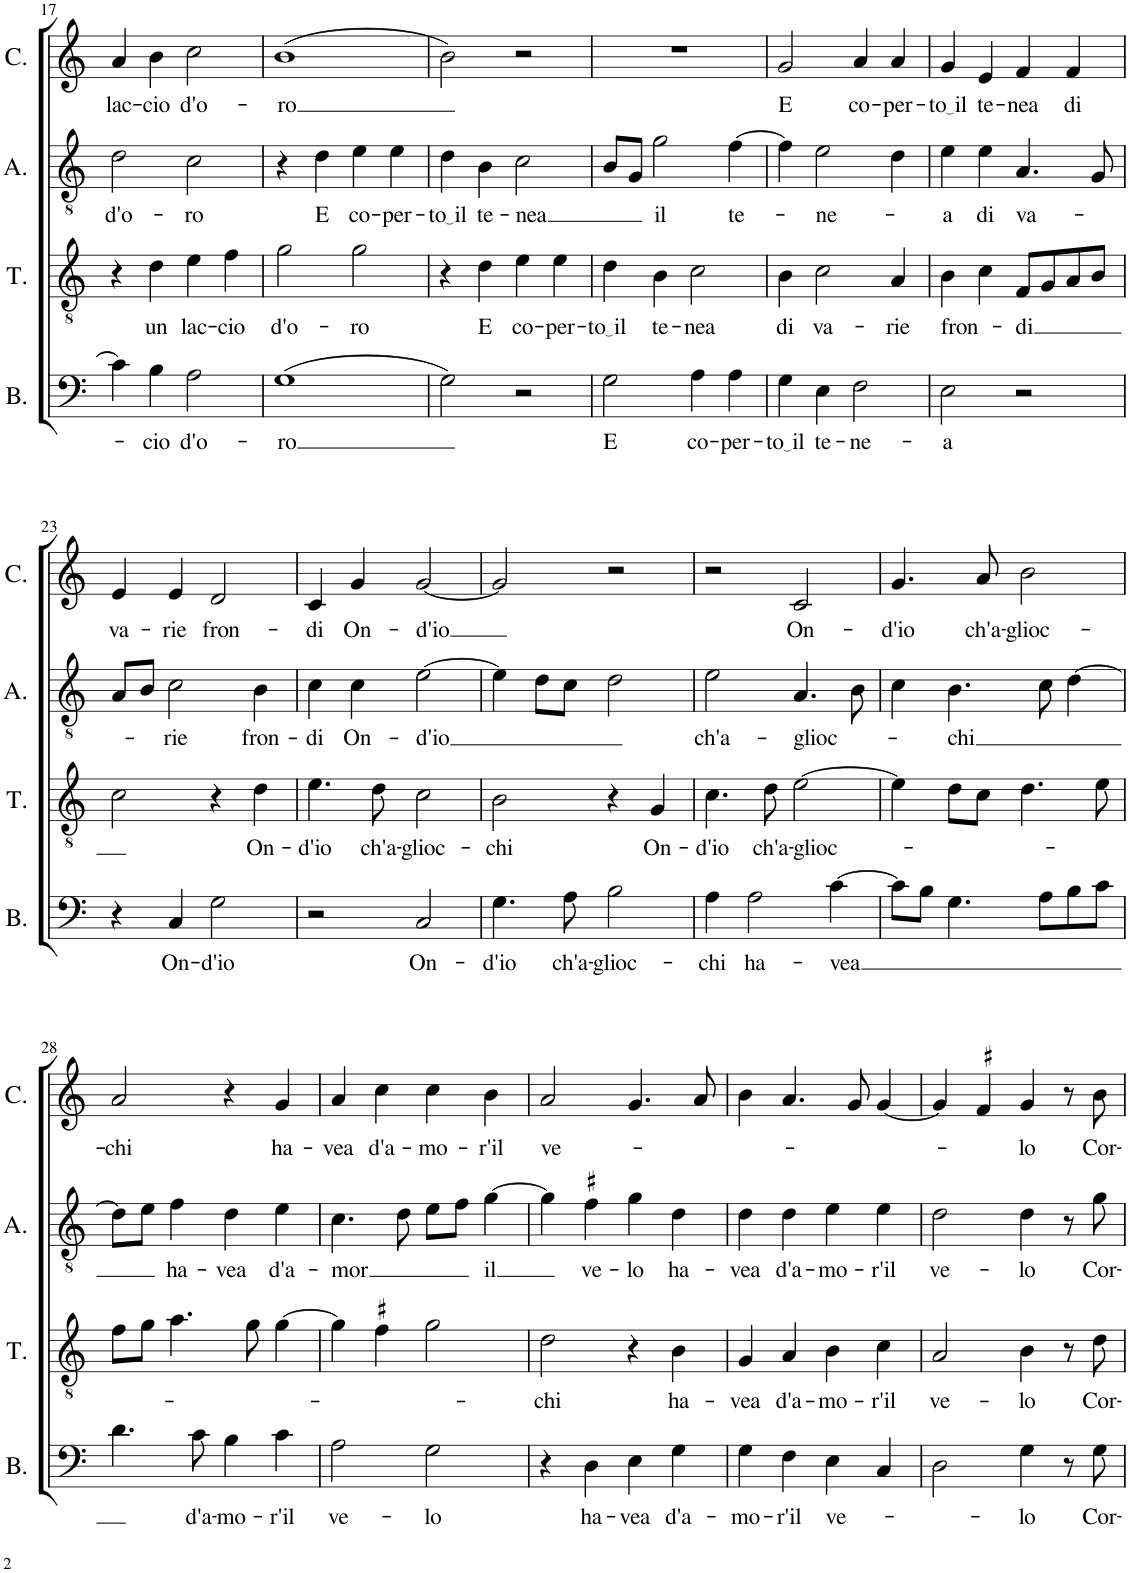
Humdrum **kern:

**kern	**text	**kern	**text	**kern	**text	**kern	**text
*part4	*part4	*part3	*part3	*part2	*part2	*part1	*part1
*staff4	*staff4	*staff3	*staff3	*staff2	*staff2	*staff1	*staff1
*I"Bass	*	*I"Tenor	*	*I"Alto	*	*I"Canto	*
*I'B.	*	*I'T.	*	*I'A.	*	*I'C.	*
!!LO:PB:g=z
*clefF4	*	*clefGv2	*	*clefGv2	*	*clefG2	*
*k[]	*	*k[]	*	*k[]	*	*k[]	*
*M4/4	*	*M4/4	*	*M4/4	*	*M4/4	*
*met(c|)	*	*met(c|)	*	*met(c|)	*	*met(c|)	*
=17	=17	=17	=17	=17	=17	=17	=17
!	!	!	!	!	!LO:LY:b	!	!LO:LY:b
4c\]	.	4r	.	2d\	d'o-	4a/	lac-
!	!LO:LY:b	!	!LO:LY:b	!	!	!	!LO:LY:b
4B\	-cio	4d\	un	.	.	4b\	-cio
!	!LO:LY:b	!	!LO:LY:b	!	!LO:LY:b	!	!LO:LY:b
2A\	d'o-	4e\	lac-	2c\	-ro	2cc\	d'o-
!	!	!	!LO:LY:b	!	!	!	!
.	.	4f\	-cio	.	.	.	.
=18	=18	=18	=18	=18	=18	=18	=18
!	!LO:LY:b	!	!LO:LY:b	!	!	!	!LO:LY:b
(1G	-ro	2g\	d'o-	4r	.	(1b	-ro
!	!	!	!	!	!LO:LY:b	!	!
.	.	.	.	4d\	E	.	.
!	!	!	!LO:LY:b	!	!LO:LY:b	!	!
.	.	2g\	-ro	4e\	co-	.	.
!	!	!	!	!	!LO:LY:b	!	!
.	.	.	.	4e\	-per-	.	.
=19	=19	=19	=19	=19	=19	=19	=19
!	!	!	!	!	!LO:LY:b	!	!
2G\)	.	4r	.	4d\	to il	2b\)	.
!	!	!	!LO:LY:b	!	!LO:LY:b	!	!
.	.	4d\	E	4B\	te-	.	.
!	!	!	!LO:LY:b	!	!LO:LY:b	!	!
2r	.	4e\	co-	2c\	-nea	2r	.
!	!	!	!LO:LY:b	!	!	!	!
.	.	4e\	-per-	.	.	.	.
=20	=20	=20	=20	=20	=20	=20	=20
!	!LO:LY:b	!	!LO:LY:b	!	!	!	!
2G\	E	4d\	to il	8B/L	.	1r	.
.	.	.	.	8G/J	.	.	.
!	!	!	!LO:LY:b	!	!LO:LY:b	!	!
.	.	4B\	te-	2g\	il	.	.
!	!LO:LY:b	!	!LO:LY:b	!	!	!	!
4A\	co-	2c\	-nea	.	.	.	.
!	!LO:LY:b	!	!	!	!LO:LY:b	!	!
4A\	-per-	.	.	[4f\	te-	.	.
=21	=21	=21	=21	=21	=21	=21	=21
!	!LO:LY:b	!	!LO:LY:b	!	!	!	!LO:LY:b
4G\	to il	4B\	di	4f\]	.	2g/	E
!	!LO:LY:b	!	!LO:LY:b	!	!LO:LY:b	!	!
4E\	te-	2c\	va-	2e\	-ne-	.	.
!	!LO:LY:b	!	!	!	!	!	!LO:LY:b
2F\	-ne-	.	.	.	.	4a/	co-
!	!	!	!LO:LY:b	!	!	!	!LO:LY:b
.	.	4A/	-rie	4d\	.	4a/	-per-
=22	=22	=22	=22	=22	=22	=22	=22
!	!LO:LY:b	!	!LO:LY:b	!	!LO:LY:b	!	!LO:LY:b
2E\	-a	4B\	fron-	4e\	-a	4g/	to il
!	!	!	!	!	!LO:LY:b	!	!LO:LY:b
.	.	4c\	.	4e\	di	4e/	te-
!	!	!	!LO:LY:b	!	!LO:LY:b	!	!LO:LY:b
2r	.	8F/L	-di	4.A/	va-	4f/	-nea
.	.	8G/	.	.	.	.	.
!	!	!	!	!	!	!	!LO:LY:b
.	.	8A/	.	.	.	4f/	di
.	.	8B/J	.	8G/	.	.	.
!!LO:LB:g=z
=23	=23	=23	=23	=23	=23	=23	=23
!	!	!	!	!	!	!	!LO:LY:b
4r	.	2c\	.	8A/L	.	4e/	va-
.	.	.	.	8B/J	.	.	.
!	!LO:LY:b	!	!	!	!LO:LY:b	!	!LO:LY:b
4C/	On-	.	.	2c\	-rie	4e/	-rie
!	!LO:LY:b	!	!	!	!	!	!LO:LY:b
2G\	-d'io	4r	.	.	.	2d/	fron-
!	!	!	!LO:LY:b	!	!LO:LY:b	!	!
.	.	4d\	On-	4B\	fron-	.	.
=24	=24	=24	=24	=24	=24	=24	=24
!	!	!	!LO:LY:b	!	!LO:LY:b	!	!LO:LY:b
2r	.	4.e\	-d'io	4c\	-di	4c/	-di
!	!	!	!	!	!LO:LY:b	!	!LO:LY:b
.	.	.	.	4c\	On-	4g/	On-
!	!	!	!LO:LY:b	!	!	!	!
.	.	8d\	ch'a-	.	.	.	.
!	!LO:LY:b	!	!LO:LY:b	!	!LO:LY:b	!	!LO:LY:b
2C/	On-	2c\	-glioc-	[2e\	-d'io	[2g/	-d'io
=25	=25	=25	=25	=25	=25	=25	=25
!	!LO:LY:b	!	!LO:LY:b	!	!	!	!
4.G\	-d'io	2B\	-chi	4e\]	.	2g/]	.
.	.	.	.	8d\L	.	.	.
!	!LO:LY:b	!	!	!	!	!	!
8A\	ch'a-	.	.	8c\J	.	.	.
!	!LO:LY:b	!	!	!	!	!	!
2B\	-glioc-	4r	.	2d\	.	2r	.
!	!	!	!LO:LY:b	!	!	!	!
.	.	4G/	On-	.	.	.	.
=26	=26	=26	=26	=26	=26	=26	=26
!	!LO:LY:b	!	!LO:LY:b	!	!LO:LY:b	!	!
4A\	-chi	4.c\	-d'io	2e\	ch'a-	2r	.
!	!LO:LY:b	!	!	!	!	!	!
2A\	ha-	.	.	.	.	.	.
!	!	!	!LO:LY:b	!	!	!	!
.	.	8d\	ch'a-	.	.	.	.
!	!	!	!LO:LY:b	!	!LO:LY:b	!	!LO:LY:b
.	.	[2e\	-glioc-	4.A/	-glioc-	2c/	On-
!	!LO:LY:b	!	!	!	!	!	!
[4c\	-vea	.	.	.	.	.	.
.	.	.	.	8B\	.	.	.
=27	=27	=27	=27	=27	=27	=27	=27
!	!	!	!	!	!	!	!LO:LY:b
8c\L]	.	4e\]	.	4c\	.	4.g/	-d'io
8B\J	.	.	.	.	.	.	.
!	!	!	!	!	!LO:LY:b	!	!
4.G\	.	8d\L	.	4.B\	-chi	.	.
!	!	!	!	!	!	!	!LO:LY:b
.	.	8c\J	.	.	.	8a/	ch'a-
!	!	!	!	!	!	!	!LO:LY:b
.	.	4.d\	.	.	.	2b\	-glioc-
8A\L	.	.	.	8c\	.	.	.
8B\	.	.	.	[4d\	.	.	.
8c\J	.	8e\	.	.	.	.	.
!!LO:LB:g=z
=28	=28	=28	=28	=28	=28	=28	=28
!	!	!	!	!	!	!	!LO:LY:b
4.d\	.	8f\L	.	8d\L]	.	2a/	-chi
.	.	8g\J	.	8e\J	.	.	.
!	!	!	!	!	!LO:LY:b	!	!
.	.	4.a\	.	4f\	ha-	.	.
!	!LO:LY:b	!	!	!	!	!	!
8c\	d'a-	.	.	.	.	.	.
!	!LO:LY:b	!	!	!	!LO:LY:b	!	!
4B\	-mo-	.	.	4d\	-vea	4r	.
.	.	8g\	.	.	.	.	.
!	!LO:LY:b	!	!	!	!LO:LY:b	!	!LO:LY:b
4c\	-r'il	[4g\	.	4e\	d'a-	4g/	ha-
=29	=29	=29	=29	=29	=29	=29	=29
!	!LO:LY:b	!	!	!	!LO:LY:b	!	!LO:LY:b
2A\	ve-	4g\]	.	4.c\	-mor	4a/	-vea
!	!	!	!	!	!	!	!LO:LY:b
.	.	4f#X\	.	.	.	4cc\	d'a-
.	.	.	.	8d\	.	.	.
!	!LO:LY:b	!	!	!	!	!	!LO:LY:b
2G\	-lo	2g\	.	8e\L	.	4cc\	-mo-
.	.	.	.	8f\J	.	.	.
!	!	!	!	!	!LO:LY:b	!	!LO:LY:b
.	.	.	.	[4g\	il	4b\	-r'il
=30	=30	=30	=30	=30	=30	=30	=30
!	!	!	!LO:LY:b	!	!	!	!LO:LY:b
4r	.	2d\	-chi	4g\]	.	2a/	ve-
!	!LO:LY:b	!	!	!	!LO:LY:b	!	!
4D\	ha-	.	.	4f#X\	ve-	.	.
!	!LO:LY:b	!	!	!	!LO:LY:b	!	!
4E\	-vea	4r	.	4g\	-lo	4.g/	.
!	!LO:LY:b	!	!LO:LY:b	!	!LO:LY:b	!	!
4G\	d'a-	4B\	ha-	4d\	ha-	.	.
.	.	.	.	.	.	8a/	.
=31	=31	=31	=31	=31	=31	=31	=31
!	!LO:LY:b	!	!LO:LY:b	!	!LO:LY:b	!	!
4G\	-mo-	4G/	-vea	4d\	-vea	4b\	.
!	!LO:LY:b	!	!LO:LY:b	!	!LO:LY:b	!	!
4F\	-r'il	4A/	d'a-	4d\	d'a-	4.a/	.
!	!LO:LY:b	!	!LO:LY:b	!	!LO:LY:b	!	!
4E\	ve-	4B\	-mo-	4e\	-mo-	.	.
.	.	.	.	.	.	8g/	.
!	!	!	!LO:LY:b	!	!LO:LY:b	!	!
4C/	.	4c\	-r'il	4e\	-r'il	[4g/	.
=32	=32	=32	=32	=32	=32	=32	=32
!	!	!	!LO:LY:b	!	!LO:LY:b	!	!
2D\	.	2A/	ve-	2d\	ve-	4g/]	.
.	.	.	.	.	.	4f#X/	.
!	!LO:LY:b	!	!LO:LY:b	!	!LO:LY:b	!	!LO:LY:b
4G\	-lo	4B\	-lo	4d\	-lo	4g/	-lo
8r	.	8r	.	8r	.	8r	.
!	!LO:LY:b	!	!LO:LY:b	!	!LO:LY:b	!	!LO:LY:b
8G\	Cor-	8d\	Cor-	8g\	Cor-	8b\	Cor-
=	=	=	=	=	=	=	=
*-	*-	*-	*-	*-	*-	*-	*-
